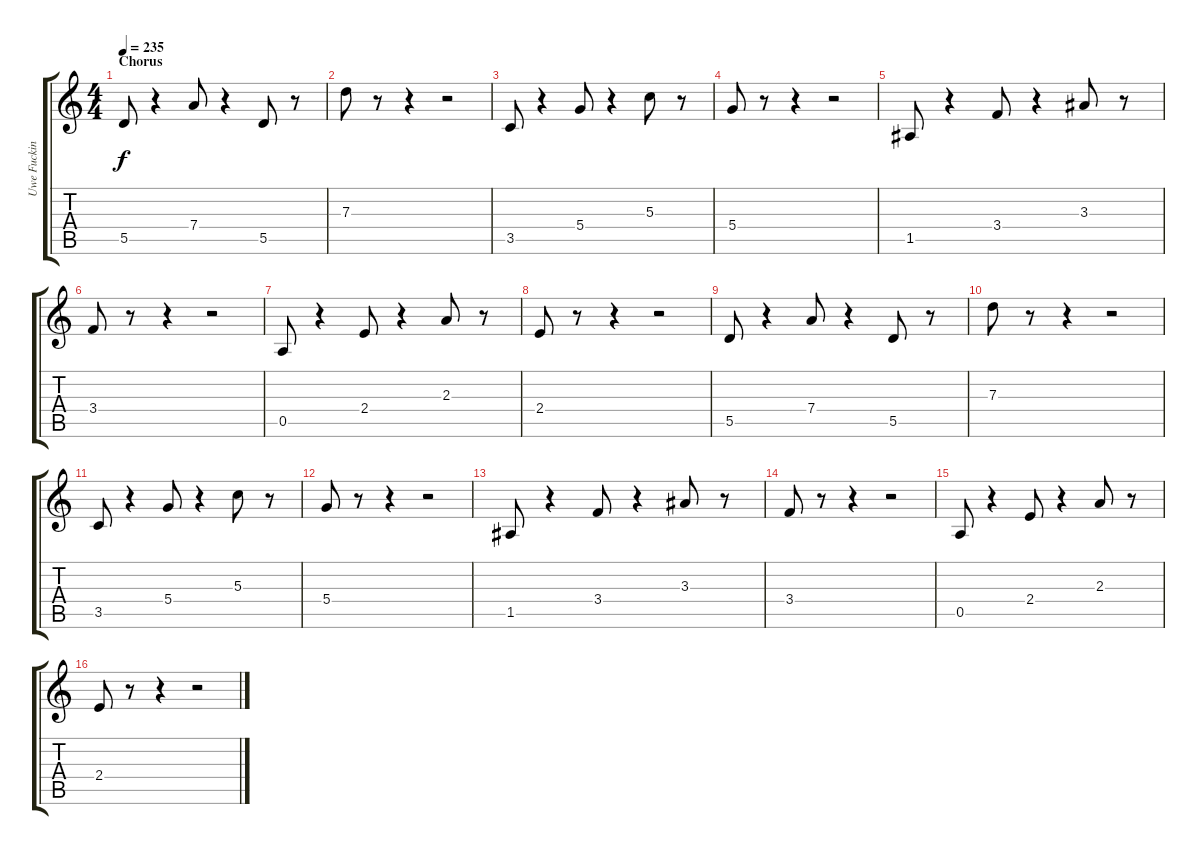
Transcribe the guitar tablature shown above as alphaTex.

\track ("Uwe Fucking Lulis" "Uwe Fuckin") {instrument distortionguitar}
\staff {score tabs}
\tuning (E4 B3 G3 D3 A2 E2) {hide}
\ts (4 4)
\section ("" "Chorus")
\tempo 235
\clef g2
\ks c
5.5.8{dy f instrument electricguitarclean} r.4 7.4.8 r.4 5.5.8 r.8 |
7.3.8 r.8 r.4 r.2 |
3.5.8 r.4 5.4.8 r.4 5.3.8 r.8 |
5.4.8 r.8 r.4 r.2 |
1.5.8 r.4 3.4.8 r.4 3.3.8 r.8 |
3.4.8 r.8 r.4 r.2 |
0.5.8 r.4 2.4.8 r.4 2.3.8 r.8 |
2.4.8 r.8 r.4 r.2 |
5.5.8 r.4 7.4.8 r.4 5.5.8 r.8 |
7.3.8 r.8 r.4 r.2 |
3.5.8 r.4 5.4.8 r.4 5.3.8 r.8 |
5.4.8 r.8 r.4 r.2 |
1.5.8 r.4 3.4.8 r.4 3.3.8 r.8 |
3.4.8 r.8 r.4 r.2 |
0.5.8 r.4 2.4.8 r.4 2.3.8 r.8 |
2.4.8 r.8 r.4 r.2
